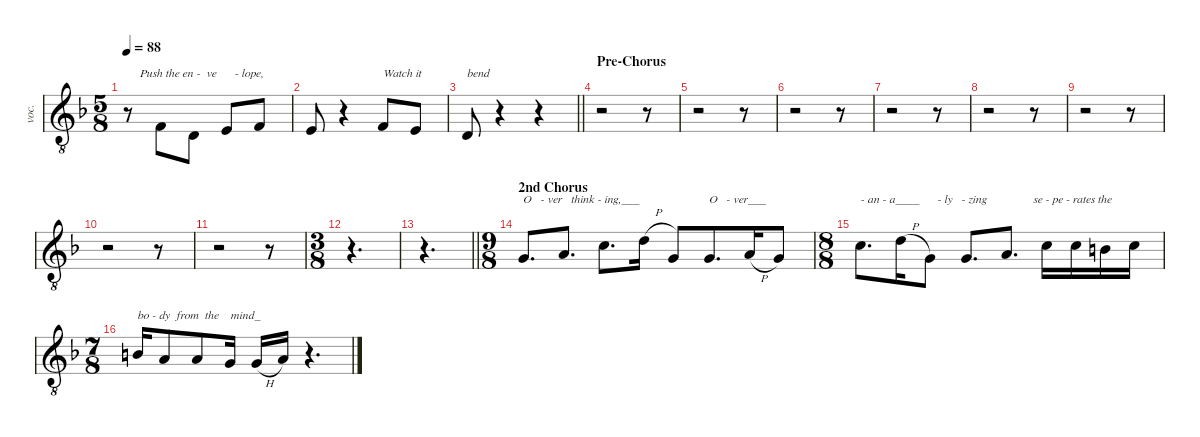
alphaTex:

\defaultSystemsLayout 4
\hideDynamics
\bracketExtendMode nobrackets
\otherSystemsTrackNameOrientation horizontal
\track ("Vocal" "voc.") {defaultSystemsLayout 8 instrument tuba}
\staff {score}
\tuning (E4 B3 G3 D3 A2 E2)
\ts (5 8)
\tempo 88
\clef g2
\ottava 8vb
\ks dminor
r.8{txt "    Push the en -  ve      - lope," dy f beam Down} 3.4{acc forcenatural}.8{beam Up beam merge} 0.4{acc forcenatural}.8{beam Up} 2.4{acc forcenatural}.8{beam Up} 3.4{acc forcenatural}.8{beam Up} |
2.4{acc forcenatural}.8{beam Up} r.4{beam Up} 3.4{acc forcenatural}.8{txt "Watch it" beam Up} 2.4{acc forcenatural}.8{beam Up} |
\barLineRight lightlight
0.4{acc forcenatural}.8{txt "bend" beam Up} r.4{beam Up} r.4{beam Up} |
\section ("" "Pre-Chorus")
r.2{beam Down} r.8{beam Down} |
r.2{beam Down} r.8{beam Down} |
r.2{beam Down} r.8{beam Down} |
r.2{beam Down} r.8{beam Down} |
r.2{beam Down} r.8{beam Down} |
r.2{beam Down} r.8{beam Down} |
r.2{beam Down} r.8{beam Down} |
r.2{beam Down} r.8{beam Down} |
\ts (3 8)
\beaming (8 3)
r.4{d beam Down} |
\barLineRight lightlight
r.4{d beam Down} |
\ts (9 8)
\beaming (8 3 2 4)
\section ("" "2nd Chorus")
0.3{acc forcenatural}.8{d txt "O   - ver   think - ing,___" beam Up} 2.3{acc forcenatural}.8{d beam Up} 5.3{acc forcenatural}.8{d beam Down} 7.3{h acc forcenatural}.16{beam Down} 0.3{acc forcenatural}.8{beam Up} 0.3{acc forcenatural}.8{d txt "O   - ver___" beam Up} 2.3{h acc forcenatural}.16{beam Up} 0.3{acc forcenatural}.8{beam Up} |
\ts (8 8)
\beaming (8 3 2 3)
5.3{acc forcenatural}.8{d txt "- an - a____      - ly   - zing" beam Down beam merge} 7.3{h acc forcenatural}.16{beam Down beam merge} 0.3{acc forcenatural}.8{beam Down beam split} 0.3{acc forcenatural}.8{d beam Up beam merge} 2.3{acc forcenatural}.8{d txt "         se - pe - rates the" beam Up} 5.3{acc forcenatural}.16{beam Down} 5.3{acc forcenatural}.16{beam Down beam merge} 4.3{acc forcenatural}.16{beam Down} 5.3{acc forcenatural}.16{beam Down} |
\ts (7 8)
\beaming (8 3 2 2)
4.3{acc forcenatural}.16{txt "bo - dy  from  the    mind_" beam Up} 2.3{acc forcenatural}.8{beam Up beam merge} 2.3{acc forcenatural}.8{beam Up beam merge} 0.3{acc forcenatural}.16{beam Up} 0.3{h acc forcenatural}.16{beam Up} 2.3{acc forcenatural}.16{beam Up} r.4{d beam Up}
